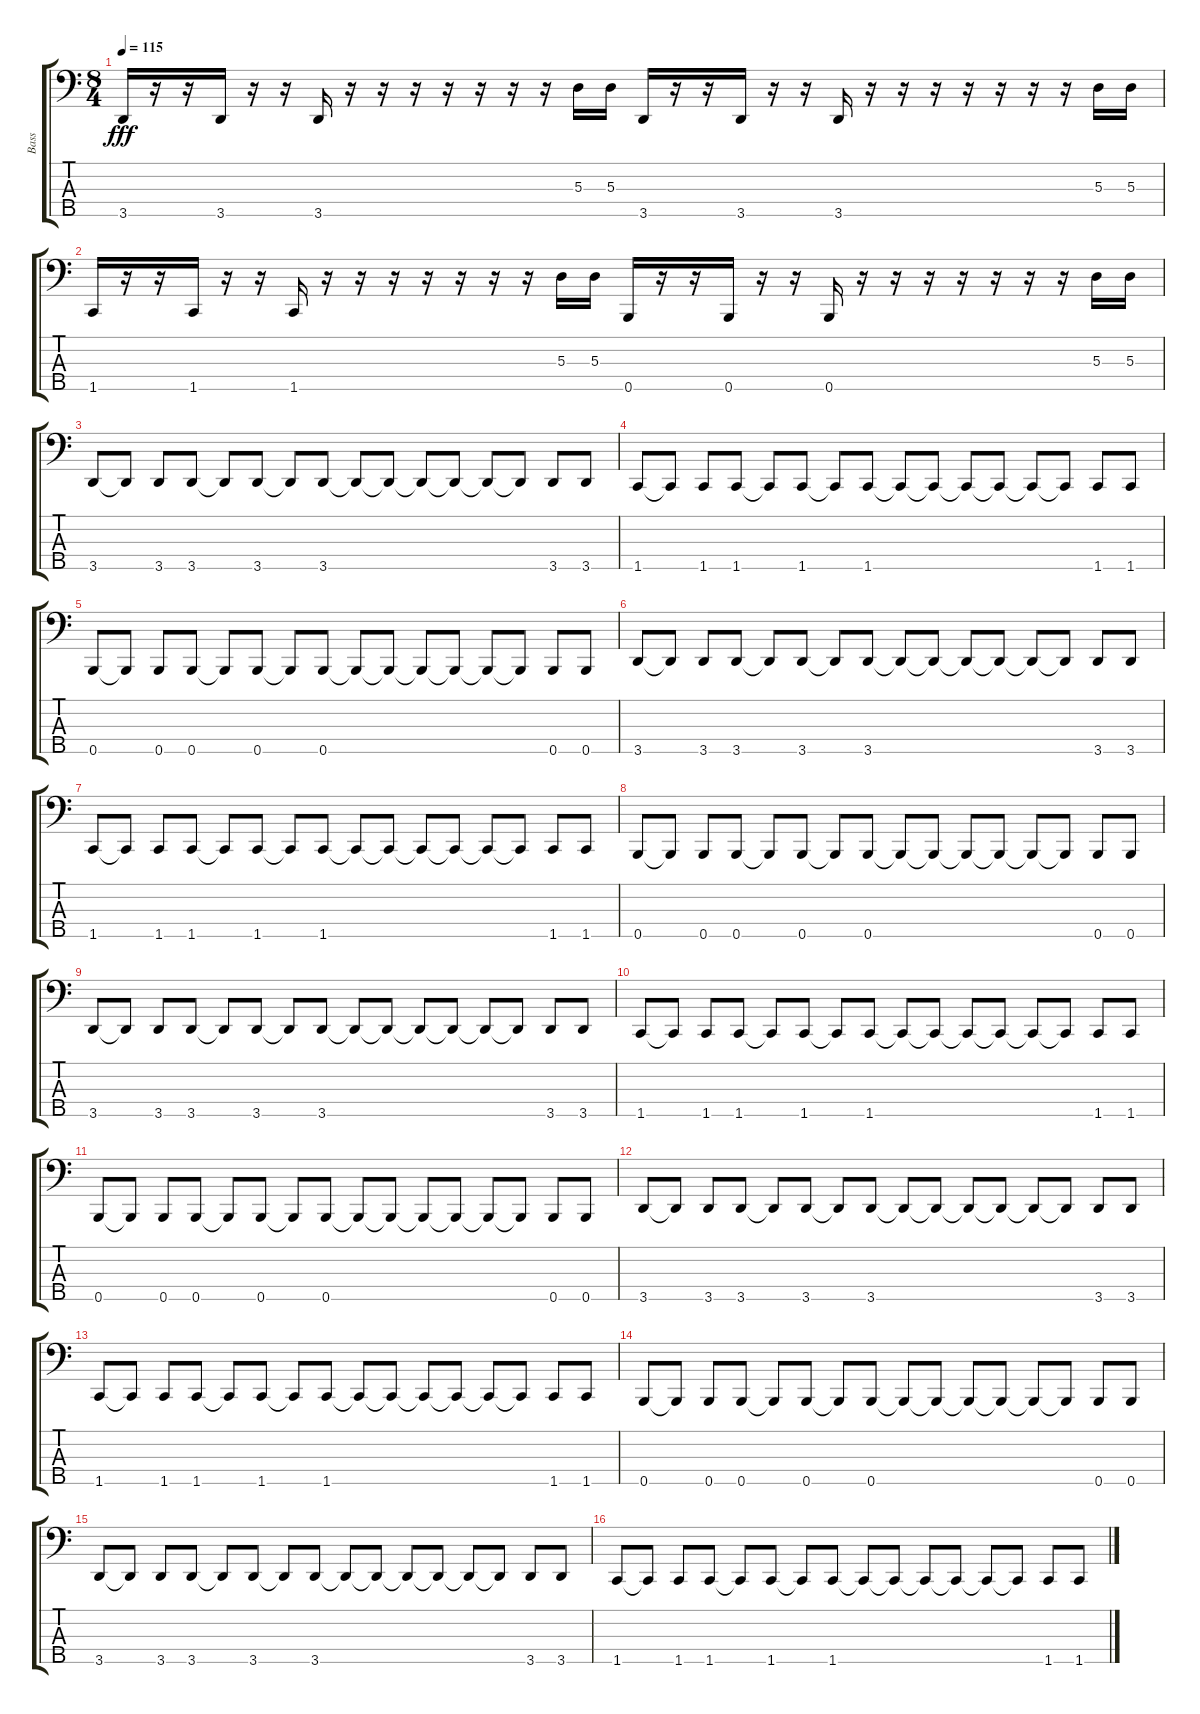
\track ("Bass" "Bass") {instrument electricbassfinger}
\staff {score tabs}
\tuning (G2 D2 A1 E1 B0) {hide}
\ts (8 4)
\tempo 115
\clef f4
\ks c
3.5.16{dy fff} r.16 r.16 3.5.16 r.16 r.16 3.5.16 r.16 r.16 r.16 r.16 r.16 r.16 r.16 5.3.16 5.3.16 3.5.16 r.16 r.16 3.5.16 r.16 r.16 3.5.16 r.16 r.16 r.16 r.16 r.16 r.16 r.16 5.3.16 5.3.16 |
1.5.16 r.16 r.16 1.5.16 r.16 r.16 1.5.16 r.16 r.16 r.16 r.16 r.16 r.16 r.16 5.3.16 5.3.16 0.5.16 r.16 r.16 0.5.16 r.16 r.16 0.5.16 r.16 r.16 r.16 r.16 r.16 r.16 r.16 5.3.16 5.3.16 |
3.5.8 3.5{t}.8 3.5.8 3.5.8 3.5{t}.8 3.5.8 3.5{t}.8 3.5.8 3.5{t}.8 3.5{t}.8 3.5{t}.8 3.5{t}.8 3.5{t}.8 3.5{t}.8 3.5.8 3.5.8 |
1.5.8 1.5{t}.8 1.5.8 1.5.8 1.5{t}.8 1.5.8 1.5{t}.8 1.5.8 1.5{t}.8 1.5{t}.8 1.5{t}.8 1.5{t}.8 1.5{t}.8 1.5{t}.8 1.5.8 1.5.8 |
0.5.8 0.5{t}.8 0.5.8 0.5.8 0.5{t}.8 0.5.8 0.5{t}.8 0.5.8 0.5{t}.8 0.5{t}.8 0.5{t}.8 0.5{t}.8 0.5{t}.8 0.5{t}.8 0.5.8 0.5.8 |
3.5.8 3.5{t}.8 3.5.8 3.5.8 3.5{t}.8 3.5.8 3.5{t}.8 3.5.8 3.5{t}.8 3.5{t}.8 3.5{t}.8 3.5{t}.8 3.5{t}.8 3.5{t}.8 3.5.8 3.5.8 |
1.5.8 1.5{t}.8 1.5.8 1.5.8 1.5{t}.8 1.5.8 1.5{t}.8 1.5.8 1.5{t}.8 1.5{t}.8 1.5{t}.8 1.5{t}.8 1.5{t}.8 1.5{t}.8 1.5.8 1.5.8 |
0.5.8 0.5{t}.8 0.5.8 0.5.8 0.5{t}.8 0.5.8 0.5{t}.8 0.5.8 0.5{t}.8 0.5{t}.8 0.5{t}.8 0.5{t}.8 0.5{t}.8 0.5{t}.8 0.5.8 0.5.8 |
3.5.8 3.5{t}.8 3.5.8 3.5.8 3.5{t}.8 3.5.8 3.5{t}.8 3.5.8 3.5{t}.8 3.5{t}.8 3.5{t}.8 3.5{t}.8 3.5{t}.8 3.5{t}.8 3.5.8 3.5.8 |
1.5.8 1.5{t}.8 1.5.8 1.5.8 1.5{t}.8 1.5.8 1.5{t}.8 1.5.8 1.5{t}.8 1.5{t}.8 1.5{t}.8 1.5{t}.8 1.5{t}.8 1.5{t}.8 1.5.8 1.5.8 |
0.5.8 0.5{t}.8 0.5.8 0.5.8 0.5{t}.8 0.5.8 0.5{t}.8 0.5.8 0.5{t}.8 0.5{t}.8 0.5{t}.8 0.5{t}.8 0.5{t}.8 0.5{t}.8 0.5.8 0.5.8 |
3.5.8 3.5{t}.8 3.5.8 3.5.8 3.5{t}.8 3.5.8 3.5{t}.8 3.5.8 3.5{t}.8 3.5{t}.8 3.5{t}.8 3.5{t}.8 3.5{t}.8 3.5{t}.8 3.5.8 3.5.8 |
1.5.8 1.5{t}.8 1.5.8 1.5.8 1.5{t}.8 1.5.8 1.5{t}.8 1.5.8 1.5{t}.8 1.5{t}.8 1.5{t}.8 1.5{t}.8 1.5{t}.8 1.5{t}.8 1.5.8 1.5.8 |
0.5.8 0.5{t}.8 0.5.8 0.5.8 0.5{t}.8 0.5.8 0.5{t}.8 0.5.8 0.5{t}.8 0.5{t}.8 0.5{t}.8 0.5{t}.8 0.5{t}.8 0.5{t}.8 0.5.8 0.5.8 |
3.5.8 3.5{t}.8 3.5.8 3.5.8 3.5{t}.8 3.5.8 3.5{t}.8 3.5.8 3.5{t}.8 3.5{t}.8 3.5{t}.8 3.5{t}.8 3.5{t}.8 3.5{t}.8 3.5.8 3.5.8 |
1.5.8 1.5{t}.8 1.5.8 1.5.8 1.5{t}.8 1.5.8 1.5{t}.8 1.5.8 1.5{t}.8 1.5{t}.8 1.5{t}.8 1.5{t}.8 1.5{t}.8 1.5{t}.8 1.5.8 1.5.8
